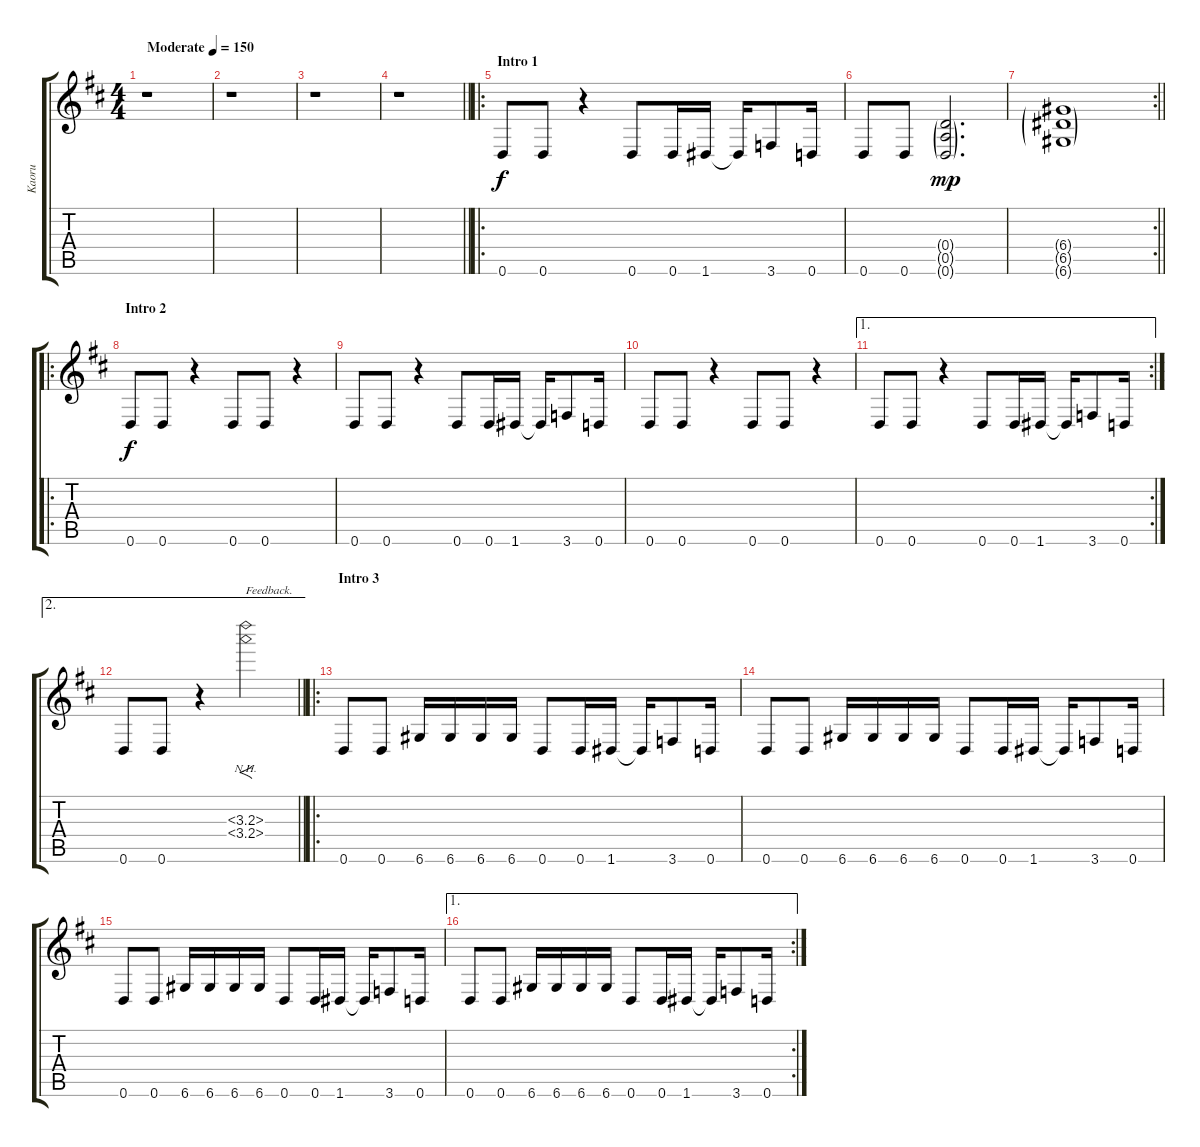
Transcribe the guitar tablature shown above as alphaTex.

\track ("Kaoru" "Kaoru") {instrument overdrivenguitar}
\staff {score tabs}
\tuning (E4 B3 G3 D3 A2 D2) {hide}
\ts (4 4)
\tempo (150 "Moderate")
\clef g2
\ks d
r.1{dy f instrument overdrivenguitar} |
r.1 |
r.1 |
\barLineRight lightlight
r.1 |
\ro
\section ("" "Intro 1")
0.6.8 0.6.8 r.4 0.6.8 0.6.16 1.6.16 1.6{t}.16 3.6.8 0.6.16 |
0.6.8 0.6.8 (0.4{g} 0.5{g} 0.6{g}).2{d dy mp} |
\rc 2
\barLineRight lightlight
(6.4{g} 6.5{g} 6.6{g}).1 |
\ro
\section ("" "Intro 2")
0.6.8{dy f} 0.6.8 r.4 0.6.8 0.6.8 r.4 |
0.6.8 0.6.8 r.4 0.6.8 0.6.16 1.6.16 1.6{t}.16 3.6.8 0.6.16 |
0.6.8 0.6.8 r.4 0.6.8 0.6.8 r.4 |
\ae 1
\rc 2
0.6.8 0.6.8 r.4 0.6.8 0.6.16 1.6.16 1.6{t}.16 3.6.8 0.6.16 |
\ae 2
\barLineRight lightlight
0.6.8 0.6.8 r.4 (3.3{nh} 3.4{nh}).2{f txt "Feedback."} |
\ro
\section ("" "Intro 3")
0.6.8 0.6.8 6.6.16 6.6.16 6.6.16 6.6.16 0.6.8 0.6.16 1.6.16 1.6{t}.16 3.6.8 0.6.16 |
0.6.8 0.6.8 6.6.16 6.6.16 6.6.16 6.6.16 0.6.8 0.6.16 1.6.16 1.6{t}.16 3.6.8 0.6.16 |
0.6.8 0.6.8 6.6.16 6.6.16 6.6.16 6.6.16 0.6.8 0.6.16 1.6.16 1.6{t}.16 3.6.8 0.6.16 |
\ae 1
\rc 2
0.6.8 0.6.8 6.6.16 6.6.16 6.6.16 6.6.16 0.6.8 0.6.16 1.6.16 1.6{t}.16 3.6.8 0.6.16
